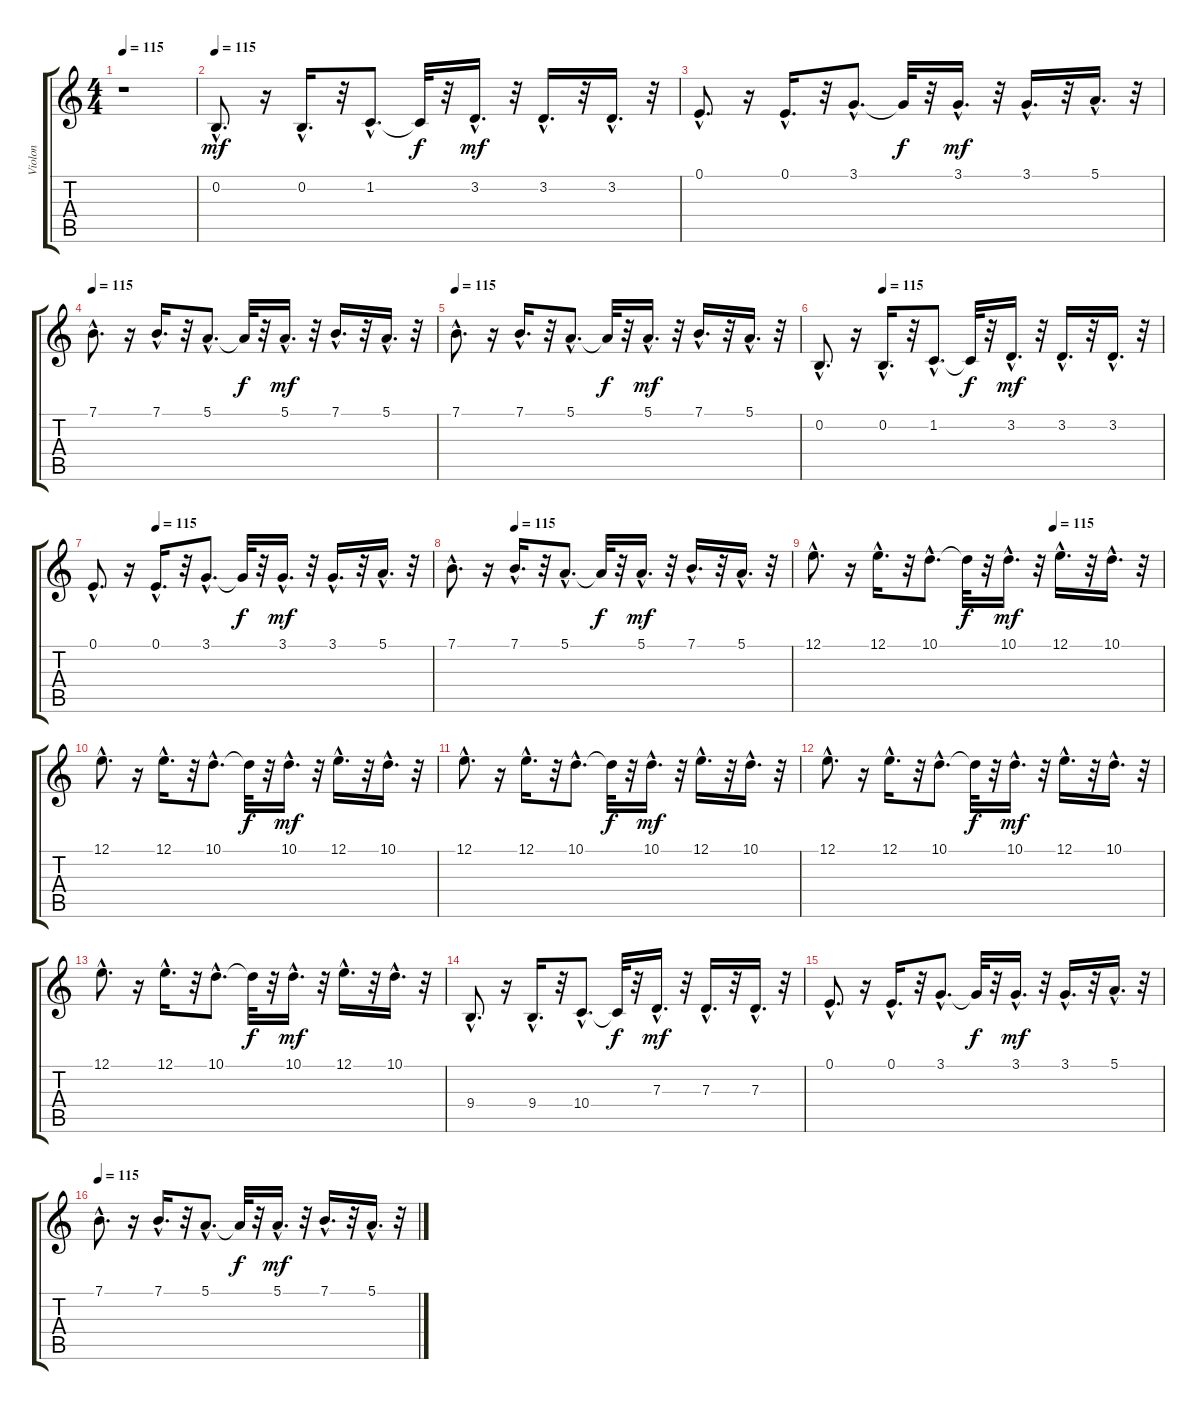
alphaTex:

\track ("Violon" "Violon") {instrument violin}
\staff {score tabs}
\tuning (E4 B3 G3 D3 A2 E2) {hide}
\ts (4 4)
\tempo 115
\clef g2
\ks c
r.1{dy f} |
\tempo 115
0.2{hac}.8{d dy mf} r.16 0.2{hac}.16{d} r.32 1.2{hac}.8{d} 1.2{t}.32{dy f} r.32 3.2{hac}.16{d dy mf} r.32 3.2{hac}.16{d} r.32 3.2{hac}.16{d} r.32 |
0.1{hac}.8{d} r.16 0.1{hac}.16{d} r.32 3.1{hac}.8{d} 3.1{t}.32{dy f} r.32 3.1{hac}.16{d dy mf} r.32 3.1{hac}.16{d} r.32 5.1{hac}.16{d} r.32 |
\tempo 115
7.1{hac}.8{d} r.16 7.1{hac}.16{d} r.32 5.1{hac}.8{d} 5.1{t}.32{dy f} r.32 5.1{hac}.16{d dy mf} r.32 7.1{hac}.16{d} r.32 5.1{hac}.16{d} r.32 |
\tempo 115
7.1{hac}.8{d} r.16 7.1{hac}.16{d} r.32 5.1{hac}.8{d} 5.1{t}.32{dy f} r.32 5.1{hac}.16{d dy mf} r.32 7.1{hac}.16{d} r.32 5.1{hac}.16{d} r.32 |
\tempo (115 0.1875)
0.2{hac}.8{d} r.16 0.2{hac}.16{d} r.32 1.2{hac}.8{d} 1.2{t}.32{dy f} r.32 3.2{hac}.16{d dy mf} r.32 3.2{hac}.16{d} r.32 3.2{hac}.16{d} r.32 |
\tempo (115 0.1875)
0.1{hac}.8{d} r.16 0.1{hac}.16{d} r.32 3.1{hac}.8{d} 3.1{t}.32{dy f} r.32 3.1{hac}.16{d dy mf} r.32 3.1{hac}.16{d} r.32 5.1{hac}.16{d} r.32 |
\tempo (115 0.1875)
7.1{hac}.8{d} r.16 7.1{hac}.16{d} r.32 5.1{hac}.8{d} 5.1{t}.32{dy f} r.32 5.1{hac}.16{d dy mf} r.32 7.1{hac}.16{d} r.32 5.1{hac}.16{d} r.32 |
\tempo (115 0.6875)
12.1{hac}.8{d} r.16 12.1{hac}.16{d} r.32 10.1{hac}.8{d} 10.1{t}.32{dy f} r.32 10.1{hac}.16{d dy mf} r.32 12.1{hac}.16{d} r.32 10.1{hac}.16{d} r.32 |
12.1{hac}.8{d} r.16 12.1{hac}.16{d} r.32 10.1{hac}.8{d} 10.1{t}.32{dy f} r.32 10.1{hac}.16{d dy mf} r.32 12.1{hac}.16{d} r.32 10.1{hac}.16{d} r.32 |
12.1{hac}.8{d} r.16 12.1{hac}.16{d} r.32 10.1{hac}.8{d} 10.1{t}.32{dy f} r.32 10.1{hac}.16{d dy mf} r.32 12.1{hac}.16{d} r.32 10.1{hac}.16{d} r.32 |
12.1{hac}.8{d} r.16 12.1{hac}.16{d} r.32 10.1{hac}.8{d} 10.1{t}.32{dy f} r.32 10.1{hac}.16{d dy mf} r.32 12.1{hac}.16{d} r.32 10.1{hac}.16{d} r.32 |
12.1{hac}.8{d} r.16 12.1{hac}.16{d} r.32 10.1{hac}.8{d} 10.1{t}.32{dy f} r.32 10.1{hac}.16{d dy mf} r.32 12.1{hac}.16{d} r.32 10.1{hac}.16{d} r.32 |
9.4{hac}.8{d} r.16 9.4{hac}.16{d} r.32 10.4{hac}.8{d} 10.4{t}.32{dy f} r.32 7.3{hac}.16{d dy mf} r.32 7.3{hac}.16{d} r.32 7.3{hac}.16{d} r.32 |
0.1{hac}.8{d} r.16 0.1{hac}.16{d} r.32 3.1{hac}.8{d} 3.1{t}.32{dy f} r.32 3.1{hac}.16{d dy mf} r.32 3.1{hac}.16{d} r.32 5.1{hac}.16{d} r.32 |
\tempo 115
7.1{hac}.8{d} r.16 7.1{hac}.16{d} r.32 5.1{hac}.8{d} 5.1{t}.32{dy f} r.32 5.1{hac}.16{d dy mf} r.32 7.1{hac}.16{d} r.32 5.1{hac}.16{d} r.32
